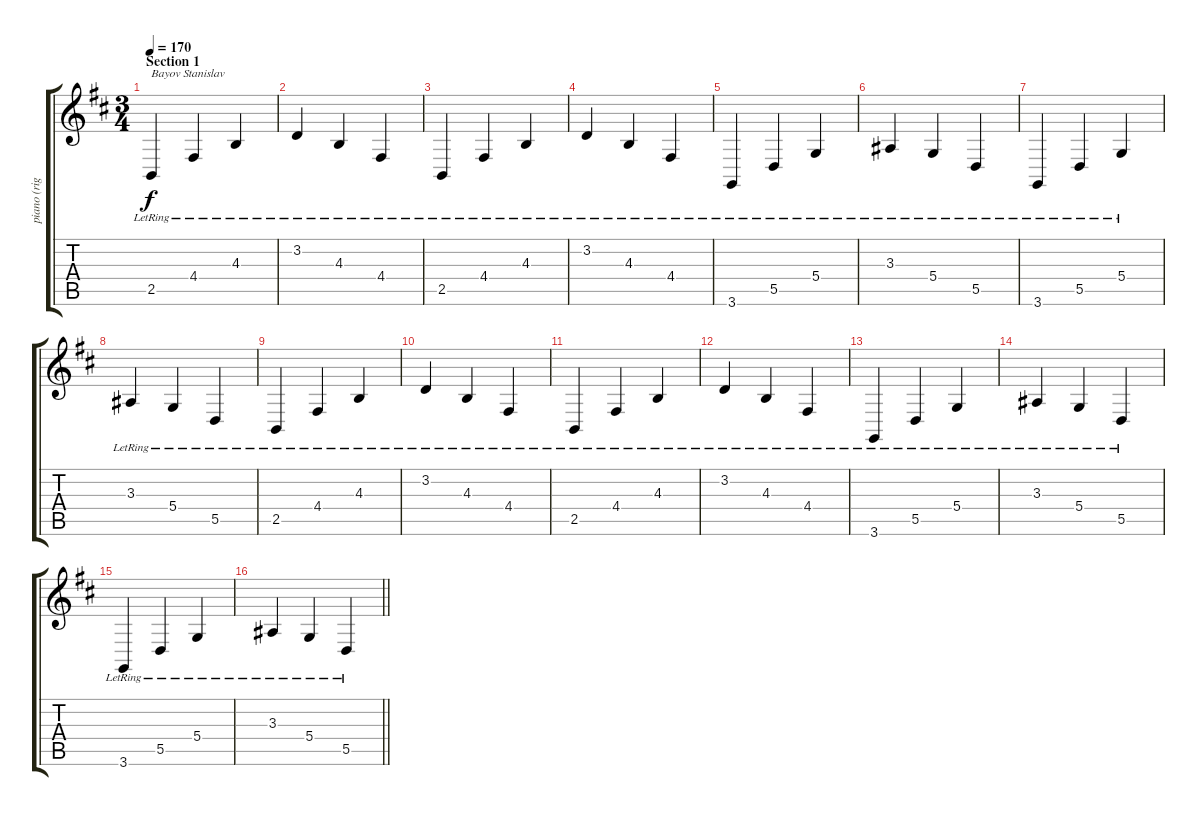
\track ("piano (right hand)" "piano (rig") {instrument acousticgrandpiano}
\staff {score tabs}
\tuning (E4 B3 G3 D3 A2 E2) {hide}
\ts (3 4)
\section ("" "Section 1")
\tempo 170
\clef g2
\ks bminor
2.5{lr}.4{txt "Bayov Stanislav" dy f instrument acousticgrandpiano} 4.4{lr}.4 4.3{lr}.4 |
3.2{lr}.4 4.3{lr}.4 4.4{lr}.4 |
2.5{lr}.4 4.4{lr}.4 4.3{lr}.4 |
3.2{lr}.4 4.3{lr}.4 4.4{lr}.4 |
3.6{lr}.4 5.5{lr}.4 5.4{lr}.4 |
3.3{lr}.4 5.4{lr}.4 5.5{lr}.4 |
3.6{lr}.4 5.5{lr}.4 5.4{lr}.4 |
3.3{lr}.4 5.4{lr}.4 5.5{lr}.4 |
2.5{lr}.4 4.4{lr}.4 4.3{lr}.4 |
3.2{lr}.4 4.3{lr}.4 4.4{lr}.4 |
2.5{lr}.4 4.4{lr}.4 4.3{lr}.4 |
3.2{lr}.4 4.3{lr}.4 4.4{lr}.4 |
3.6{lr}.4 5.5{lr}.4 5.4{lr}.4 |
3.3{lr}.4 5.4{lr}.4 5.5{lr}.4 |
3.6{lr}.4 5.5{lr}.4 5.4{lr}.4 |
\barLineRight lightlight
3.3{lr}.4 5.4{lr}.4 5.5{lr}.4
